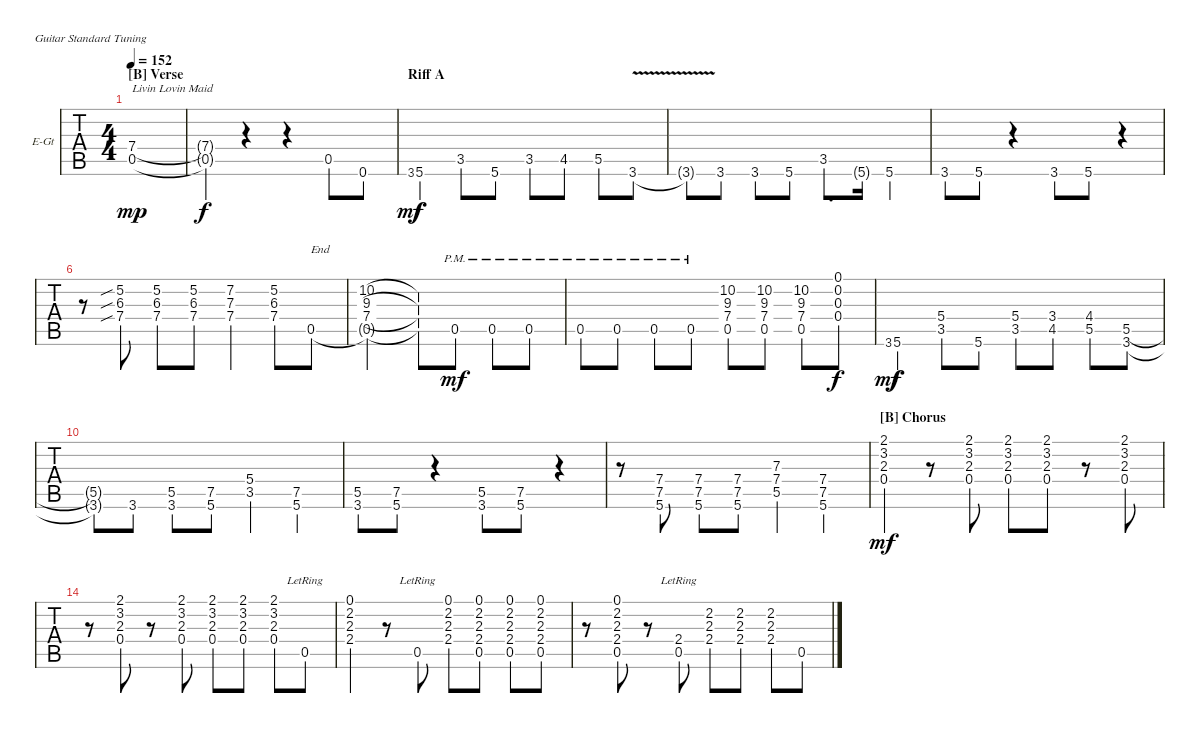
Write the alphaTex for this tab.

\bracketExtendMode nobrackets
\firstSystemTrackNameOrientation horizontal
\otherSystemsTrackNameOrientation horizontal
\defaultBarNumberDisplay FirstOfSystem
\track ("Guitar I" "E-Gt") {instrument overdrivenguitar}
\staff {tabs}
\tuning (E4 B3 G3 D3 A2 E2)
\ts (4 4)
\section ("B" "Verse")
\tempo 152
\clef g2
\ks c
(7.4 0.5).1{txt "Livin Lovin Maid" dy mp} |
(7.4{t} 0.5{t}).4{dy f} r.4 r.4 0.5.8 0.6.8 |
\section ("" "Riff A")
3.6.8{gr dy mf} 5.6.4{dy f} 3.5.8 5.6.8 3.5.8 4.5.8 5.5.8 3.6{v ac}.8 |
3.6{v t}.8 3.6.8 3.6.8 5.6.8 3.5.8{d} 5.6{g}.16 5.6.4 |
3.6{ac}.8 5.6{ac}.8 r.4 3.6{ac}.8 5.6{ac}.8 r.4 |
r.8 (5.2{sib ac} 6.3{sib} 7.4{sib}).8 (5.2{ac} 6.3 7.4).8 (5.2{ac} 6.3 7.4).8 (7.2{ac} 7.3 7.4).4 (5.2 6.3 7.4{ac}).8 0.5.8{txt "End"} |
(10.2 9.3 7.4 0.5{t}).2 (10.2{t} 9.3{t} 7.4{t} 0.5{t}).8 0.5{pm}.8{dy mf} 0.5{pm}.8 0.5{pm}.8 |
0.5{pm}.8 0.5{pm}.8 0.5{pm}.8 0.5{pm}.8 (10.2 9.3 7.4 0.5).8 (10.2 9.3 7.4 0.5).8 (10.2 9.3 7.4 0.5).8 (0.1 0.2 0.3 0.4).8{dy f} |
3.6.8{gr dy mf} 5.6.4{dy f} (5.4 3.5).8 5.6.8 (5.4 3.5).8 (3.4 4.5).8 (4.4 5.5).8 (5.5 3.6{ac}).8 |
(5.5{t} 3.6{t}).8 3.6.8 (5.5 3.6).8 (7.5 5.6).8 (5.4 3.5).4 (7.5 5.6).4 |
(5.5 3.6{ac}).8 (7.5 5.6{ac}).8 r.4 (5.5 3.6{ac}).8 (7.5 5.6{ac}).8 r.4 |
r.8 (7.5 5.6 7.4).8 (7.5 5.6 7.4).8 (7.5 5.6 7.4).8 (7.4 5.5 7.3).4 (7.5 5.6 7.4).4 |
\section ("B" "Chorus")
(2.1 3.2 2.3 0.4).4{dy mf} r.8 (2.1 3.2 2.3 0.4).8 (2.1 3.2 2.3 0.4).8 (2.1 3.2 2.3 0.4).8 r.8 (2.1 3.2 2.3 0.4).8 |
r.8 (2.1 3.2 2.3 0.4).8 r.8 (2.1 3.2 2.3 0.4).8 (2.1 3.2 2.3 0.4).8 (2.1 3.2 2.3 0.4).8 (2.1 3.2 2.3 0.4).8 0.5{lr}.8 |
(0.1 2.2 2.3 2.4).4 r.8 0.5{lr}.8 (0.1 2.2 2.3 2.4).8 (0.1 2.2 2.3 2.4 0.5).8 (0.1 2.2 2.3 2.4 0.5).8 (0.1 2.2 2.3 2.4 0.5).8 |
r.8 (0.1 2.2 2.3 2.4 0.5).8 r.8 (2.4{lr} 0.5{lr}).8 (2.2 2.3 2.4).8 (2.2 2.3 2.4).8 (2.2 2.3 2.4).8 0.5.8
